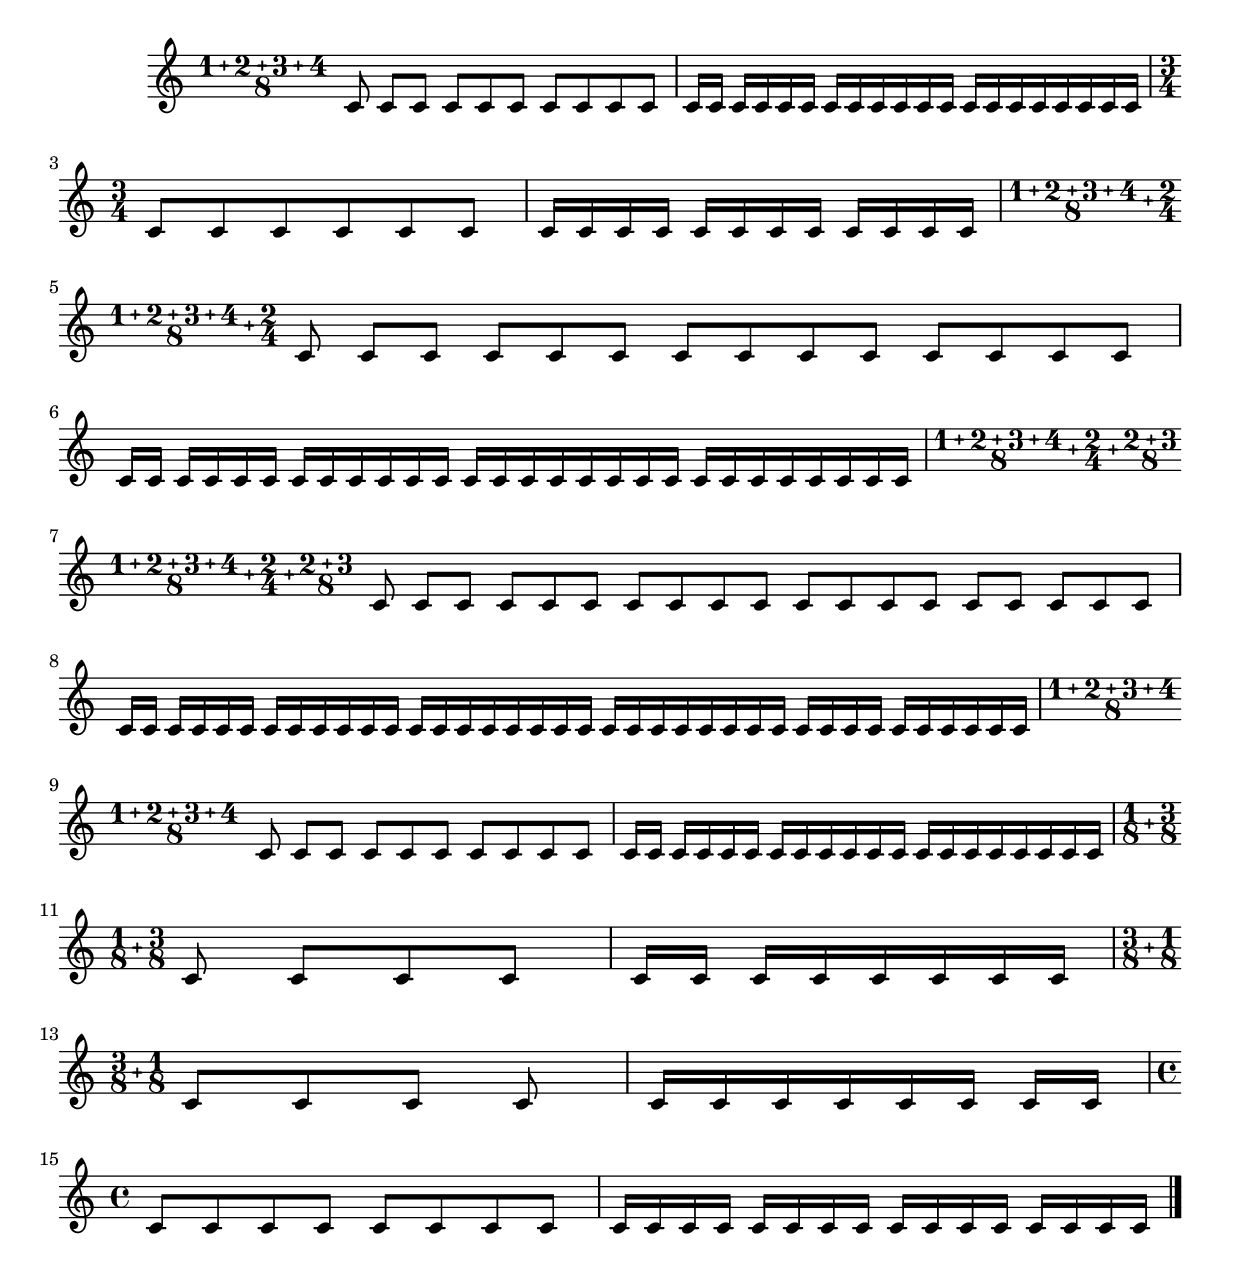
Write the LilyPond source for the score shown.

\version "2.13.47"

\header {
    texidoc = "Create compound time signatures. The argument is a Scheme list
of lists. Each list describes one fraction, with the last entry being the
denominator, while the first entries describe the summands in the
enumerator. If the time signature consists of just one fraction,
the list can be given directly, i.e. not as a list containing a single list.
For example, a time signature of (3+1)/8 + 2/4 would be created as
@code{\\compoundMeter #'((3 1 8) (2 4))}, and a time signature of (3+2)/8
as @code{\\compoundMeter #'((3 2 8))} or shorter
@code{\\compoundMeter #'(3 2 8)}.
"
}



\relative c' {
  \compoundMeter #'(1 2 3 4 8)
  \repeat unfold 10 c8 \repeat unfold 20 c16 \break

  \time 3/4
  \repeat unfold 6 c8 \repeat unfold 12 c16 \break

  \compoundMeter #'((1 2 3 4 8) (2 4))
  \repeat unfold 14 c8 \repeat unfold 28 c16 \break

  \compoundMeter #'((1 2 3 4 8) (2 4) (2 3 8))
  \repeat unfold 19 c8 \repeat unfold 38 c16 \break

  \compoundMeter #'(1 2 3 4 8)
  \repeat unfold 10 c8 \repeat unfold 20 c16 \break

  \compoundMeter #'((1 8) (3 8))
  \repeat unfold 4 c8 \repeat unfold 8 c16 \break

  \compoundMeter #'((3 8) (1 8))
  \repeat unfold 4 c8 \repeat unfold 8 c16 \break

  \time 4/4
  \repeat unfold 8 c8 \repeat unfold 16 c16 \break

  \bar"|."
}
